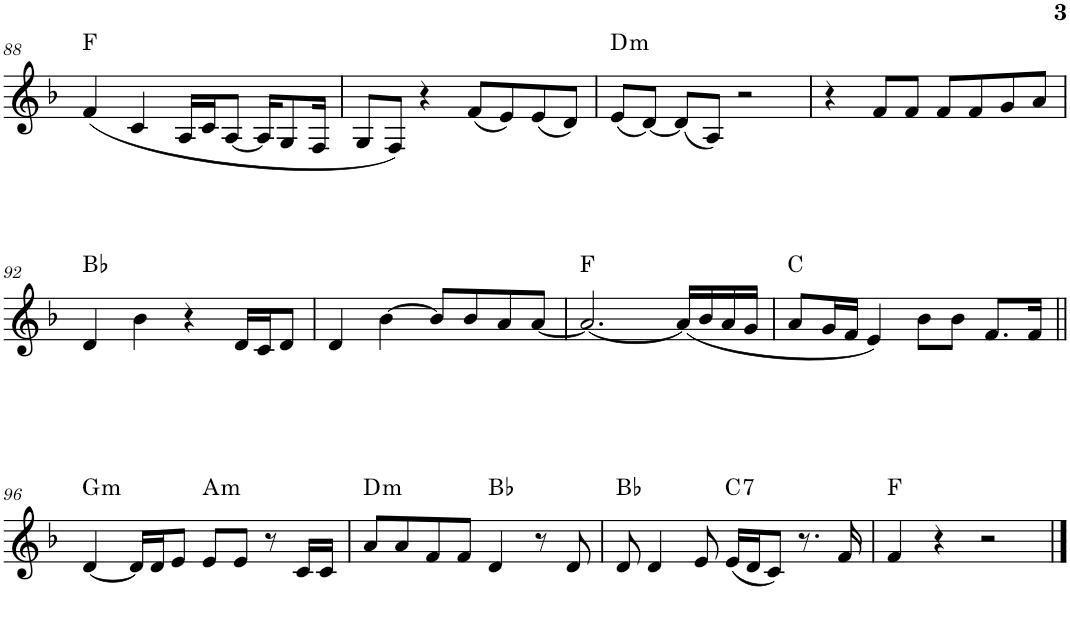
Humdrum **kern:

**kern	**harte
*part1	*part1
*staff1	*
*I"Piano	*
*I'Pno.	*
!!LO:PB:g=z
*clefG2	*
*k[b-]	*
*M4/4	*
=88	=88
(4f/	F:maj
4c/	.
16A/LL	.
16c/J	.
[8A/J	.
16A/KL]	.
8G/	.
16F/Jk	.
=89	=89
8G/L	.
8F/J)	.
4r	.
(8f/L	.
8e/)	.
(8e/	.
8d/J)	.
=90	=90
!	!LO:H:kt=m
(8e/L	D:min
[8d/J)	.
(8d/L]	.
8A/J)	.
2r	.
=91	=91
4r	.
8f/L	.
8f/J	.
8f/L	.
8f/	.
8g/	.
8a/J	.
!!LO:LB:g=z
=92	=92
4d/	Bb:maj
4b-\	.
4r	.
16d/LL	.
16c/J	.
8d/J	.
=93	=93
4d/	.
[4b-\	.
8b-/L]	.
8b-/	.
8a/	.
[8a/J	.
=94	=94
2.a/_	F:maj
(16a/LL]	.
16b-/	.
16a/	.
16g/JJ	.
=95	=95
8a/L	C:maj
16g/L	.
16f/JJ	.
4e/)	.
8b-\L	.
8b-\J	.
8.f/L	.
16f/Jk	.
!!LO:LB:g=z
=96||	=96||
!	!LO:H:kt=m
[4d/	G:min
16d/LL]	.
16d/J	.
8e/J	.
!	!LO:H:kt=m
8e/L	A:min
8e/J	.
8r	.
16c/LL	.
16c/JJ	.
=97	=97
!	!LO:H:kt=m
8a/L	D:min
8a/	.
8f/	.
8f/J	.
4d/	Bb:maj
8r	.
8d/	.
=98	=98
8d/	Bb:maj
4d/	.
8e/	.
!	!LO:H:kt=7
(16e/LL	C:7
16d/J	.
8c/J)	.
8.r	.
16f/	.
=99	=99
4f/	F:maj
4r	.
2r	.
==	==
*-	*-
